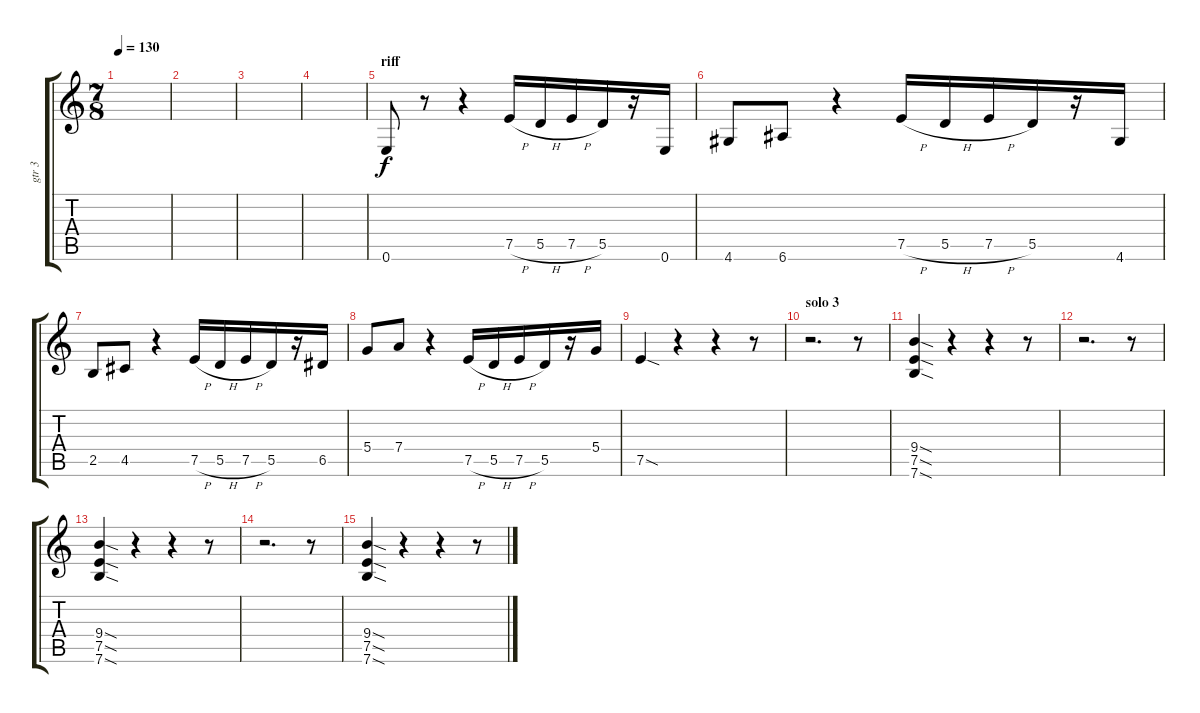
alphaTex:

\track ("gtr 3" "gtr 3") {instrument distortionguitar}
\staff {score tabs}
\tuning (E4 B3 G3 D3 A2 E2) {hide}
\ts (7 8)
\tempo 130
\clef g2
\ks c
|
|
|
|
\section ("" "riff")
0.6.8 r.8 r.4 7.5{h}.16 5.5{h}.16 7.5{h}.16 5.5.16 r.16 0.6.16 |
4.6.8 6.6.8 r.4 7.5{h}.16 5.5{h}.16 7.5{h}.16 5.5.16 r.16 4.6.16 |
2.5.8 4.5.8 r.4 7.5{h}.16 5.5{h}.16 7.5{h}.16 5.5.16 r.16 6.5.16 |
5.4.8 7.4.8 r.4 7.5{h}.16 5.5{h}.16 7.5{h}.16 5.5.16 r.16 5.4.16 |
7.5{sod}.4 r.4 r.4 r.8 |
\section ("" "solo 3")
r.2{d} r.8 |
(9.4{sod} 7.5{sod} 7.6{sod}).4 r.4 r.4 r.8 |
r.2{d} r.8 |
(9.4{sod} 7.5{sod} 7.6{sod}).4 r.4 r.4 r.8 |
r.2{d} r.8 |
(9.4{sod} 7.5{sod} 7.6{sod}).4 r.4 r.4 r.8
